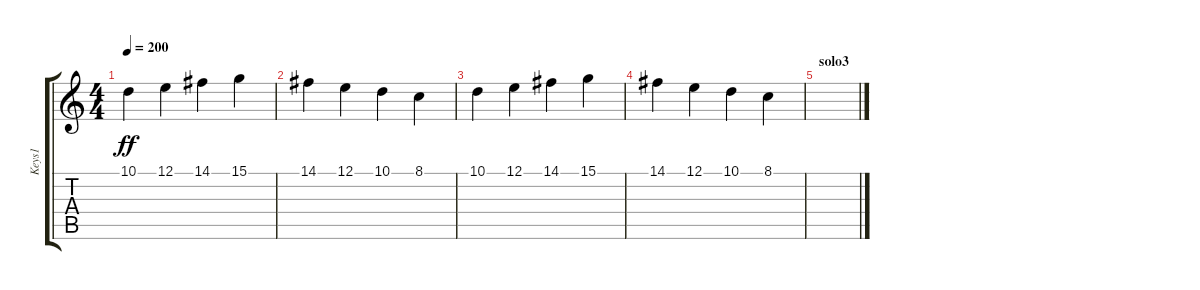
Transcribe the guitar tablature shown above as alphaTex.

\track ("Keys1" "Keys1") {instrument stringensemble1}
\staff {score tabs}
\tuning (E4 B3 G3 D3 A2 E2) {hide}
\ts (4 4)
\tempo 200
\clef g2
\ks c
10.1.4{dy ff volume 11 instrument stringensemble1} 12.1.4 14.1.4 15.1.4 |
14.1.4 12.1.4 10.1.4 8.1.4 |
10.1.4 12.1.4 14.1.4 15.1.4 |
14.1.4 12.1.4 10.1.4 8.1.4 |
\section ("" "solo3")
